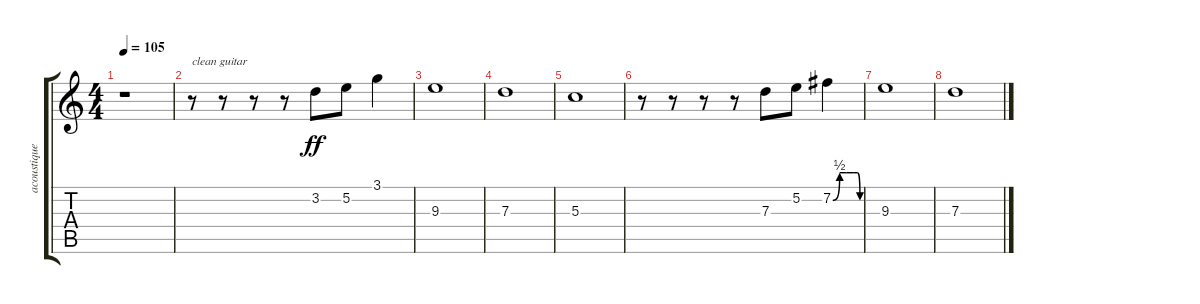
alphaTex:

\track ("acoustique+électrique (2nd)" "acoustique") {instrument acousticguitarsteel}
\staff {score tabs}
\tuning (E4 B3 G3 D3 A2 E2) {hide}
\ts (4 4)
\tempo 105
\clef g2
\ks c
r.1{dy f} |
r.8{txt "clean guitar" volume 13 instrument electricguitarclean} r.8 r.8 r.8 3.2.8{dy ff} 5.2.8 3.1.4 |
9.3.1 |
7.3.1 |
5.3.1 |
r.8 r.8 r.8 r.8 7.3.8 5.2.8 7.2{be (custom 0 0 15 2 30 2 45 2 54 2 60 0)}.4 |
9.3.1 |
7.3.1
